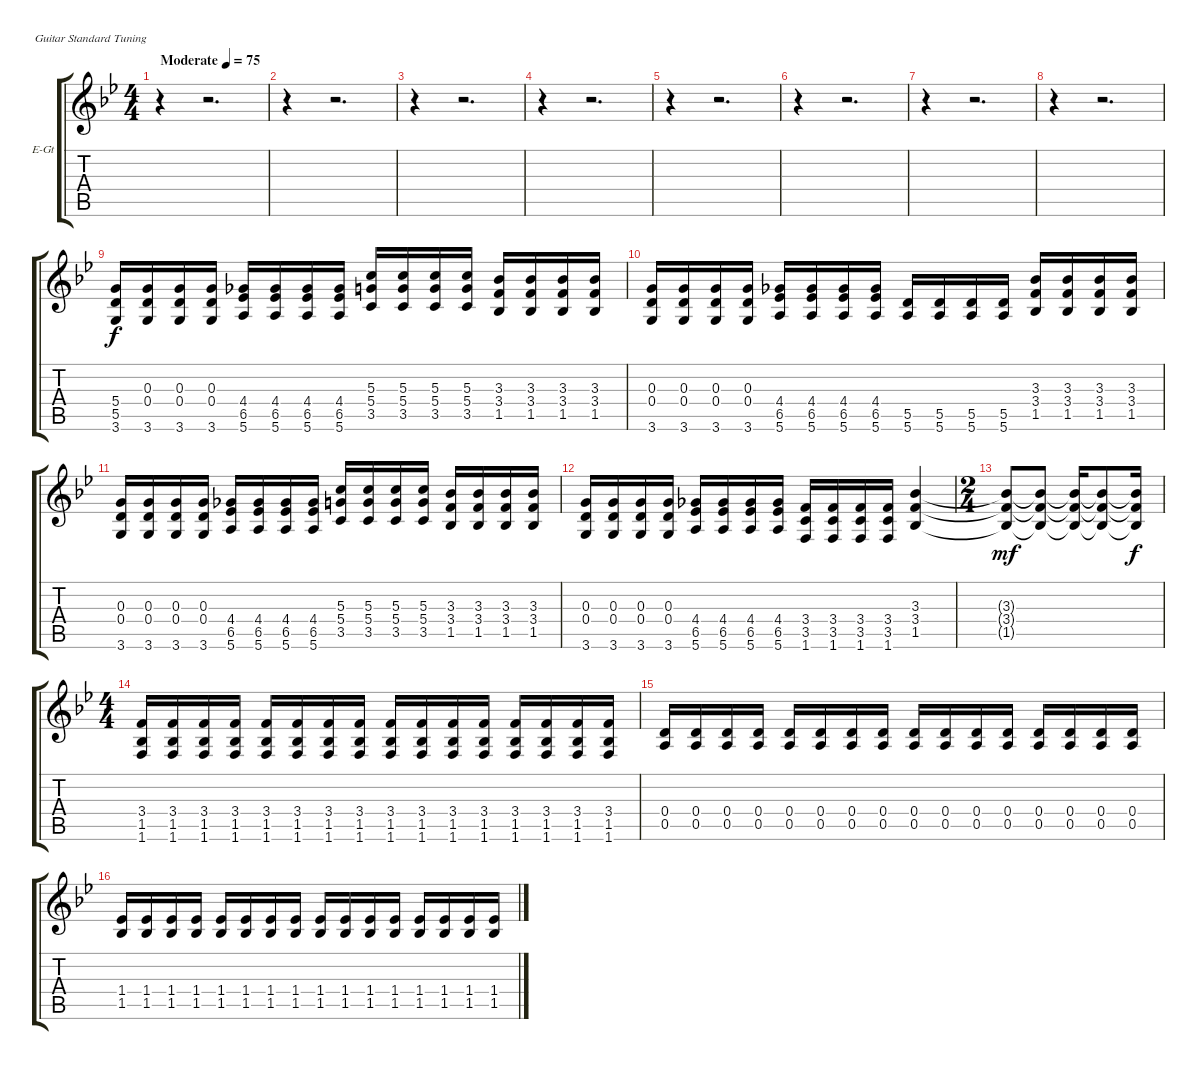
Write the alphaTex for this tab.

\bracketExtendMode groupsimilarinstruments
\firstSystemTrackNameOrientation horizontal
\otherSystemsTrackNameOrientation horizontal
\track ("Track 4" "E-Gt") {instrument overdrivenguitar}
\staff {score tabs}
\tuning (E4 B3 G3 D3 A2 E2)
\ts (4 4)
\beaming (8 2 2 2 2)
\tempo (75 "Moderate")
\clef g2
\ks bb
r.4{dy f instrument overdrivenguitar} r.2{d} |
r.4 r.2{d} |
r.4 r.2{d} |
r.4 r.2{d} |
r.4 r.2{d} |
r.4 r.2{d} |
r.4 r.2{d} |
r.4 r.2{d} |
(5.4 5.5 3.6).16 (0.3 0.4 3.6).16 (0.3 0.4 3.6).16 (0.3 0.4 3.6).16 (4.4 6.5 5.6).16 (4.4 6.5 5.6).16 (4.4 6.5 5.6).16 (4.4 6.5 5.6).16 (5.3 5.4 3.5).16 (5.3 5.4 3.5).16 (5.3 5.4 3.5).16 (5.3 5.4 3.5).16 (3.3 3.4 1.5).16 (3.3 3.4 1.5).16 (3.3 3.4 1.5).16 (3.3 3.4 1.5).16 |
(0.3 0.4 3.6).16 (0.3 0.4 3.6).16 (0.3 0.4 3.6).16 (0.3 0.4 3.6).16 (4.4 6.5 5.6).16 (4.4 6.5 5.6).16 (4.4 6.5 5.6).16 (4.4 6.5 5.6).16 (5.5 5.6).16 (5.5 5.6).16 (5.5 5.6).16 (5.5 5.6).16 (3.3 3.4 1.5).16 (3.3 3.4 1.5).16 (3.3 3.4 1.5).16 (3.3 3.4 1.5).16 |
(0.3 0.4 3.6).16 (0.3 0.4 3.6).16 (0.3 0.4 3.6).16 (0.3 0.4 3.6).16 (4.4 6.5 5.6).16 (4.4 6.5 5.6).16 (4.4 6.5 5.6).16 (4.4 6.5 5.6).16 (5.3 5.4 3.5).16 (5.3 5.4 3.5).16 (5.3 5.4 3.5).16 (5.3 5.4 3.5).16 (3.3 3.4 1.5).16 (3.3 3.4 1.5).16 (3.3 3.4 1.5).16 (3.3 3.4 1.5).16 |
(0.3 0.4 3.6).16 (0.3 0.4 3.6).16 (0.3 0.4 3.6).16 (0.3 0.4 3.6).16 (4.4 6.5 5.6).16 (4.4 6.5 5.6).16 (4.4 6.5 5.6).16 (4.4 6.5 5.6).16 (3.4 3.5 1.6).16 (3.4 3.5 1.6).16 (3.4 3.5 1.6).16 (3.4 3.5 1.6).16 (3.3 3.4 1.5).4 |
\ts (2 4)
\beaming (8 2 2)
(3.3{t} 3.4{t} 1.5{t}).8{dy mf} (3.3{t} 3.4{t} 1.5{t}).8 (3.3{t} 3.4{t} 1.5{t}).16 (3.3{t} 3.4{t} 1.5{t}).8 (3.3{t} 3.4{t} 1.5{t}).16{dy f} |
\ts (4 4)
\beaming (8 2 2 2 2)
(3.4 1.5 1.6).16 (3.4 1.5 1.6).16 (3.4 1.5 1.6).16 (3.4 1.5 1.6).16 (3.4 1.5 1.6).16 (3.4 1.5 1.6).16 (3.4 1.5 1.6).16 (3.4 1.5 1.6).16 (3.4 1.5 1.6).16 (3.4 1.5 1.6).16 (3.4 1.5 1.6).16 (3.4 1.5 1.6).16 (3.4 1.5 1.6).16 (3.4 1.5 1.6).16 (3.4 1.5 1.6).16 (3.4 1.5 1.6).16 |
(0.4 0.5).16 (0.4 0.5).16 (0.4 0.5).16 (0.4 0.5).16 (0.4 0.5).16 (0.4 0.5).16 (0.4 0.5).16 (0.4 0.5).16 (0.4 0.5).16 (0.4 0.5).16 (0.4 0.5).16 (0.4 0.5).16 (0.4 0.5).16 (0.4 0.5).16 (0.4 0.5).16 (0.4 0.5).16 |
(1.4 1.5).16 (1.4 1.5).16 (1.4 1.5).16 (1.4 1.5).16 (1.4 1.5).16 (1.4 1.5).16 (1.4 1.5).16 (1.4 1.5).16 (1.4 1.5).16 (1.4 1.5).16 (1.4 1.5).16 (1.4 1.5).16 (1.4 1.5).16 (1.4 1.5).16 (1.4 1.5).16 (1.4 1.5).16
